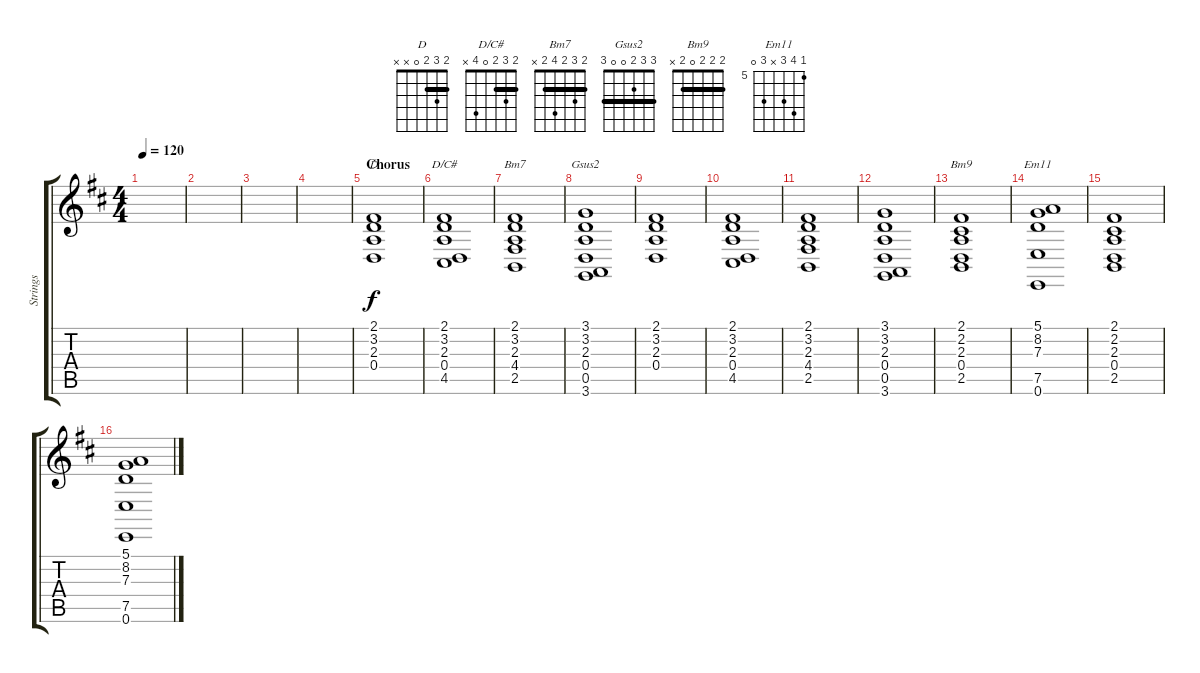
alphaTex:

\track ("Strings" "Strings") {instrument stringensemble1}
\staff {score tabs}
\tuning (E4 B3 G3 D3 A2 E2) {hide}
\chord ("D" 2 3 2 0 x x) {barre 2}
\chord ("D/C#" 2 3 2 0 4 x) {barre 2}
\chord ("Bm7" 2 3 2 4 2 x) {barre 2}
\chord ("Gsus2" 3 3 2 0 0 3) {barre 3}
\chord ("Bm9" 2 2 2 0 2 x) {barre 2}
\chord ("Em11" 5 8 7 x 7 0) {firstfret 5}
\ts (4 4)
\tempo 120
\clef g2
\ks d
|
|
|
|
\section ("" "Chorus")
(2.1 3.2 2.3 0.4).1{ch "D"} |
(2.1 3.2 2.3 0.4 4.5).1{ch "D/C#"} |
(2.1 3.2 2.3 4.4 2.5).1{ch "Bm7"} |
(3.1 3.2 2.3 0.4 0.5 3.6).1{ch "Gsus2"} |
(2.1 3.2 2.3 0.4).1 |
(2.1 3.2 2.3 0.4 4.5).1 |
(2.1 3.2 2.3 4.4 2.5).1 |
(3.1 3.2 2.3 0.4 0.5 3.6).1 |
(2.1 2.2 2.3 0.4 2.5).1{ch "Bm9"} |
(5.1 8.2 7.3 7.5 0.6).1{ch "Em11"} |
(2.1 2.2 2.3 0.4 2.5).1 |
(5.1 8.2 7.3 7.5 0.6).1
